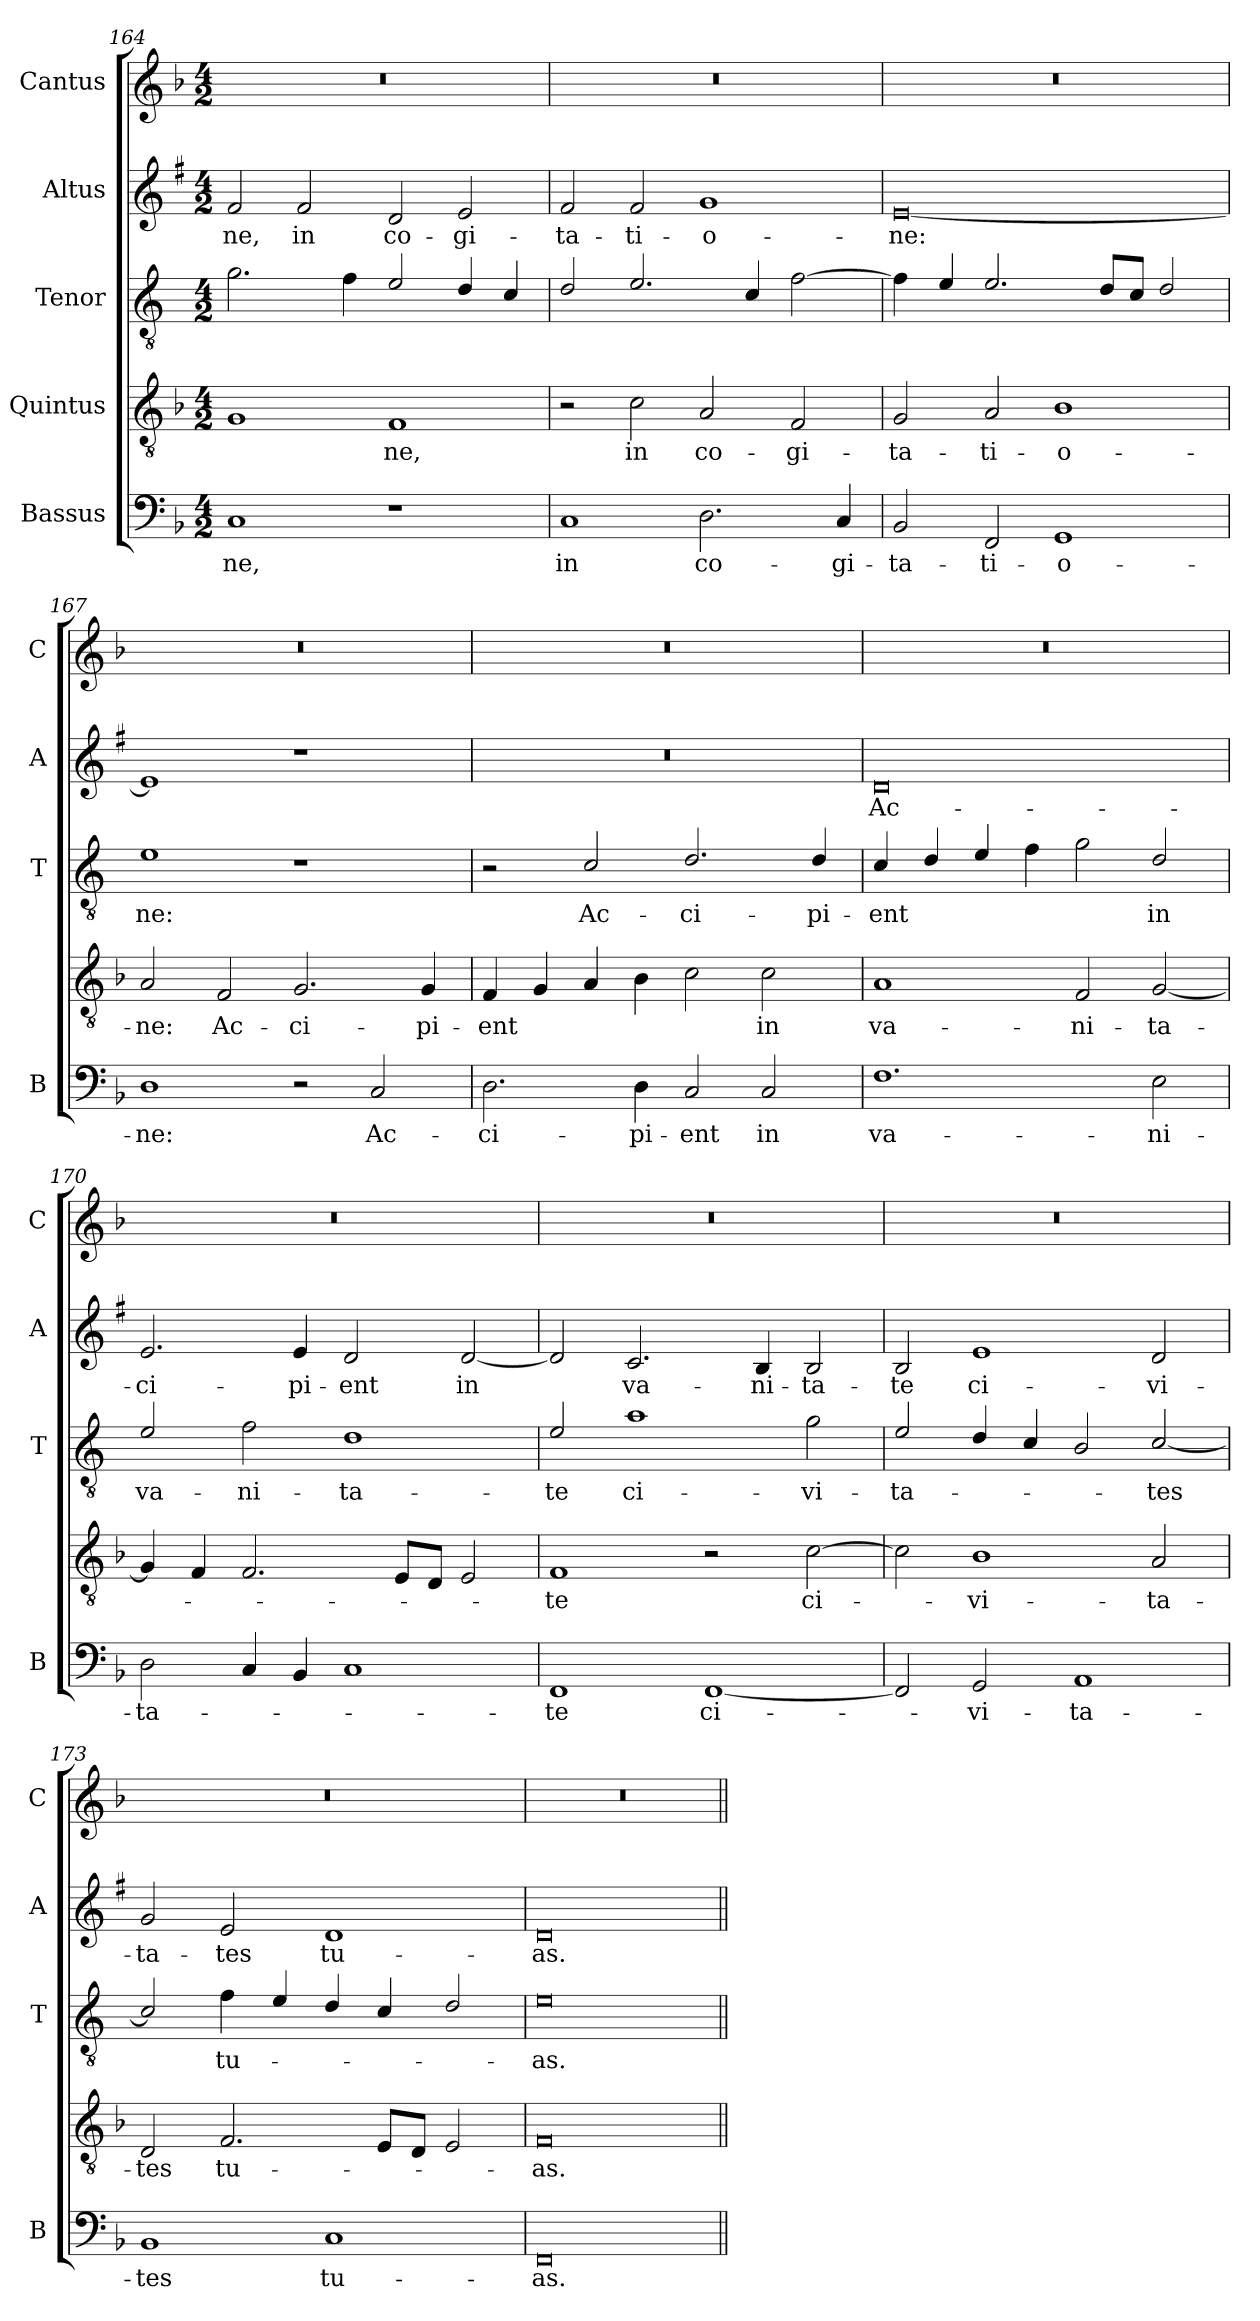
**kern	**text	**kern	**text	**kern	**text	**kern	**text	**kern
*part5	*part5	*part4	*part4	*part3	*part3	*part2	*part2	*part1
*staff5	*staff5	*staff4	*staff4	*staff3	*staff3	*staff2	*staff2	*staff1
*I"Bassus	*	*I"Quintus	*	*I"Tenor	*	*I"Altus	*	*I"Cantus
*I'B	*	*	*	*I'T	*	*I'A	*	*I'C
!!LO:PB:g=z
*clefF4	*	*clefGv2	*	*clefGv2	*	*clefG2	*	*clefG2
*	*	*	*	*ITrd4c7	*	*ITrd1c2	*	*
*k[b-]	*	*k[b-]	*	*k[b-]	*	*k[b-]	*	*k[b-]
*F:	*	*F:	*	*F:	*	*F:	*	*F:
*M4/2	*	*M4/2	*	*M4/2	*	*M4/2	*	*M4/2
=164	=164	=164	=164	=164	=164	=164	=164	=164
!	!LO:LY:b	!	!	!	!	!	!LO:LY:b	!
1C	-ne,	1G	.	2.c\	.	2e/	-ne,	0r
!	!	!	!	!	!	!	!LO:LY:b	!
.	.	.	.	.	.	2e/	in	.
.	.	.	.	4B-\	.	.	.	.
!	!	!	!LO:LY:b	!	!	!	!LO:LY:b	!
1r	.	1F	-ne,	2A/	.	2c/	co-	.
!	!	!	!	!	!	!	!LO:LY:b	!
.	.	.	.	4G/	.	2d/	-gi-	.
.	.	.	.	4F/	.	.	.	.
=165	=165	=165	=165	=165	=165	=165	=165	=165
!	!LO:LY:b	!	!	!	!	!	!LO:LY:b	!
1C	in	2r	.	2G/	.	2e/	-ta-	0r
!	!	!	!LO:LY:b	!	!	!	!LO:LY:b	!
.	.	2c\	in	2.A/	.	2e/	-ti-	.
!	!LO:LY:b	!	!LO:LY:b	!	!	!	!LO:LY:b	!
2.D\	co-	2A/	co-	.	.	1f	-o-	.
.	.	.	.	4F/	.	.	.	.
!	!	!	!LO:LY:b	!	!	!	!	!
.	.	2F/	-gi-	[2B-\	.	.	.	.
!	!LO:LY:b	!	!	!	!	!	!	!
4C/	-gi-	.	.	.	.	.	.	.
=166	=166	=166	=166	=166	=166	=166	=166	=166
!	!LO:LY:b	!	!LO:LY:b	!	!	!	!LO:LY:b	!
2BB-/	-ta-	2G/	-ta-	4B-\]	.	[0d	-ne:	0r
.	.	.	.	4A/	.	.	.	.
!	!LO:LY:b	!	!LO:LY:b	!	!	!	!	!
2FF/	-ti-	2A/	-ti-	2.A/	.	.	.	.
!	!LO:LY:b	!	!LO:LY:b	!	!	!	!	!
1GG	-o-	1B-	-o-	.	.	.	.	.
.	.	.	.	8G/L	.	.	.	.
.	.	.	.	8F/J	.	.	.	.
.	.	.	.	2G/	.	.	.	.
=167	=167	=167	=167	=167	=167	=167	=167	=167
!	!LO:LY:b	!	!LO:LY:b	!	!LO:LY:b	!	!	!
1D	-ne:	2A/	-ne:	1A	-ne:	1d]	.	0r
!	!	!	!LO:LY:b	!	!	!	!	!
.	.	2F/	Ac-	.	.	.	.	.
!	!	!	!LO:LY:b	!	!	!	!	!
2r	.	2.G/	-ci-	1r	.	1r	.	.
!	!LO:LY:b	!	!	!	!	!	!	!
2C/	Ac-	.	.	.	.	.	.	.
!	!	!	!LO:LY:b	!	!	!	!	!
.	.	4G/	-pi-	.	.	.	.	.
=168	=168	=168	=168	=168	=168	=168	=168	=168
!	!LO:LY:b	!	!LO:LY:b	!	!	!	!	!
2.D\	-ci-	4F/	-ent	2r	.	0r	.	0r
.	.	4G/	.	.	.	.	.	.
!	!	!	!	!	!LO:LY:b	!	!	!
.	.	4A/	.	2F/	Ac-	.	.	.
!	!LO:LY:b	!	!	!	!	!	!	!
4D\	-pi-	4B-\	.	.	.	.	.	.
!	!LO:LY:b	!	!	!	!LO:LY:b	!	!	!
2C/	-ent	2c\	.	2.G/	-ci-	.	.	.
!	!LO:LY:b	!	!LO:LY:b	!	!	!	!	!
2C/	in	2c\	in	.	.	.	.	.
!	!	!	!	!	!LO:LY:b	!	!	!
.	.	.	.	4G/	-pi-	.	.	.
=169	=169	=169	=169	=169	=169	=169	=169	=169
!	!LO:LY:b	!	!LO:LY:b	!	!LO:LY:b	!	!LO:LY:b	!
1.F	va-	1A	va-	4F/	-ent	0c	Ac-	0r
.	.	.	.	4G/	.	.	.	.
.	.	.	.	4A/	.	.	.	.
.	.	.	.	4B-\	.	.	.	.
!	!	!	!LO:LY:b	!	!	!	!	!
.	.	2F/	-ni-	2c\	.	.	.	.
!	!LO:LY:b	!	!LO:LY:b	!	!LO:LY:b	!	!	!
2E\	-ni-	[2G/	-ta-	2G/	in	.	.	.
!!LO:LB:g=z
=170	=170	=170	=170	=170	=170	=170	=170	=170
!	!LO:LY:b	!	!	!	!LO:LY:b	!	!LO:LY:b	!
2D\	-ta-	4G/]	.	2A/	va-	2.d/	-ci-	0r
.	.	4F/	.	.	.	.	.	.
!	!	!	!	!	!LO:LY:b	!	!	!
4C/	.	2.F/	.	2B-\	-ni-	.	.	.
!	!	!	!	!	!	!	!LO:LY:b	!
4BB-/	.	.	.	.	.	4d/	-pi-	.
!	!	!	!	!	!LO:LY:b	!	!LO:LY:b	!
1C	.	.	.	1G	-ta-	2c/	-ent	.
.	.	8E/L	.	.	.	.	.	.
.	.	8D/J	.	.	.	.	.	.
!	!	!	!	!	!	!	!LO:LY:b	!
.	.	2E/	.	.	.	[2c/	in	.
=171	=171	=171	=171	=171	=171	=171	=171	=171
!	!LO:LY:b	!	!LO:LY:b	!	!LO:LY:b	!	!	!
1FF	-te	1F	-te	2A/	-te	2c/]	.	0r
!	!	!	!	!	!LO:LY:b	!	!LO:LY:b	!
.	.	.	.	1d	ci-	2.B-/	va-	.
!	!LO:LY:b	!	!	!	!	!	!	!
[1FF	ci-	2r	.	.	.	.	.	.
!	!	!	!	!	!	!	!LO:LY:b	!
.	.	.	.	.	.	4A/	-ni-	.
!	!	!	!LO:LY:b	!	!LO:LY:b	!	!LO:LY:b	!
.	.	[2c\	ci-	2c\	-vi-	2A/	-ta-	.
=172	=172	=172	=172	=172	=172	=172	=172	=172
!	!	!	!	!	!LO:LY:b	!	!LO:LY:b	!
2FF/]	.	2c\]	.	2A/	-ta-	2A/	-te	0r
!	!LO:LY:b	!	!LO:LY:b	!	!	!	!LO:LY:b	!
2GG/	-vi-	1B-	-vi-	4G/	.	1d	ci-	.
.	.	.	.	4F/	.	.	.	.
!	!LO:LY:b	!	!	!	!	!	!	!
1AA	-ta-	.	.	2E/	.	.	.	.
!	!	!	!LO:LY:b	!	!LO:LY:b	!	!LO:LY:b	!
.	.	2A/	-ta-	[2F/	-tes	2c/	-vi-	.
=173	=173	=173	=173	=173	=173	=173	=173	=173
!	!LO:LY:b	!	!LO:LY:b	!	!	!	!LO:LY:b	!
1BB-	-tes	2D/	-tes	2F/]	.	2f/	-ta-	0r
!	!	!	!LO:LY:b	!	!LO:LY:b	!	!LO:LY:b	!
.	.	2.F/	tu-	4B-\	tu-	2d/	-tes	.
.	.	.	.	4A/	.	.	.	.
!	!LO:LY:b	!	!	!	!	!	!LO:LY:b	!
1C	tu-	.	.	4G/	.	1c	tu-	.
.	.	8E/L	.	4F/	.	.	.	.
.	.	8D/J	.	.	.	.	.	.
.	.	2E/	.	2G/	.	.	.	.
=174	=174	=174	=174	=174	=174	=174	=174	=174
!	!LO:LY:b	!	!LO:LY:b	!	!LO:LY:b	!	!LO:LY:b	!
0FF	-as.	0F	-as.	0A	-as.	0c	-as.	0r
=||	=||	=||	=||	=||	=||	=||	=||	=||
*-	*-	*-	*-	*-	*-	*-	*-	*-
